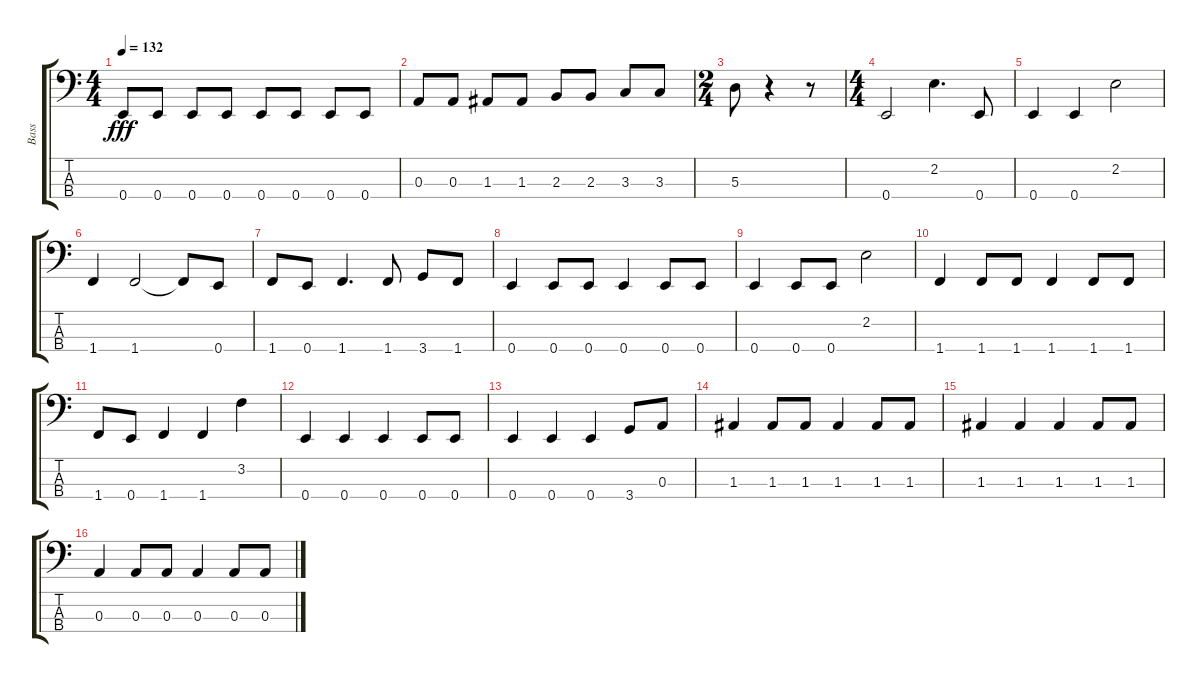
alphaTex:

\track ("Bass" "Bass") {instrument electricbassfinger}
\staff {score tabs}
\tuning (G2 D2 A1 E1) {hide}
\ts (4 4)
\tempo 132
\clef f4
\ks c
0.4.8{dy fff} 0.4.8 0.4.8 0.4.8 0.4.8 0.4.8 0.4.8 0.4.8 |
0.3.8 0.3.8 1.3.8 1.3.8 2.3.8 2.3.8 3.3.8 3.3.8 |
\ts (2 4)
5.3.8 r.4 r.8 |
\ts (4 4)
0.4.2 2.2.4{d} 0.4.8 |
0.4.4 0.4.4 2.2.2 |
1.4.4 1.4.2 1.4{t}.8 0.4.8 |
1.4.8 0.4.8 1.4.4{d} 1.4.8 3.4.8 1.4.8 |
0.4.4 0.4.8 0.4.8 0.4.4 0.4.8 0.4.8 |
0.4.4 0.4.8 0.4.8 2.2.2 |
1.4.4 1.4.8 1.4.8 1.4.4 1.4.8 1.4.8 |
1.4.8 0.4.8 1.4.4 1.4.4 3.2.4 |
0.4.4 0.4.4 0.4.4 0.4.8 0.4.8 |
0.4.4 0.4.4 0.4.4 3.4.8 0.3.8 |
1.3.4 1.3.8 1.3.8 1.3.4 1.3.8 1.3.8 |
1.3.4 1.3.4 1.3.4 1.3.8 1.3.8 |
0.3.4 0.3.8 0.3.8 0.3.4 0.3.8 0.3.8
